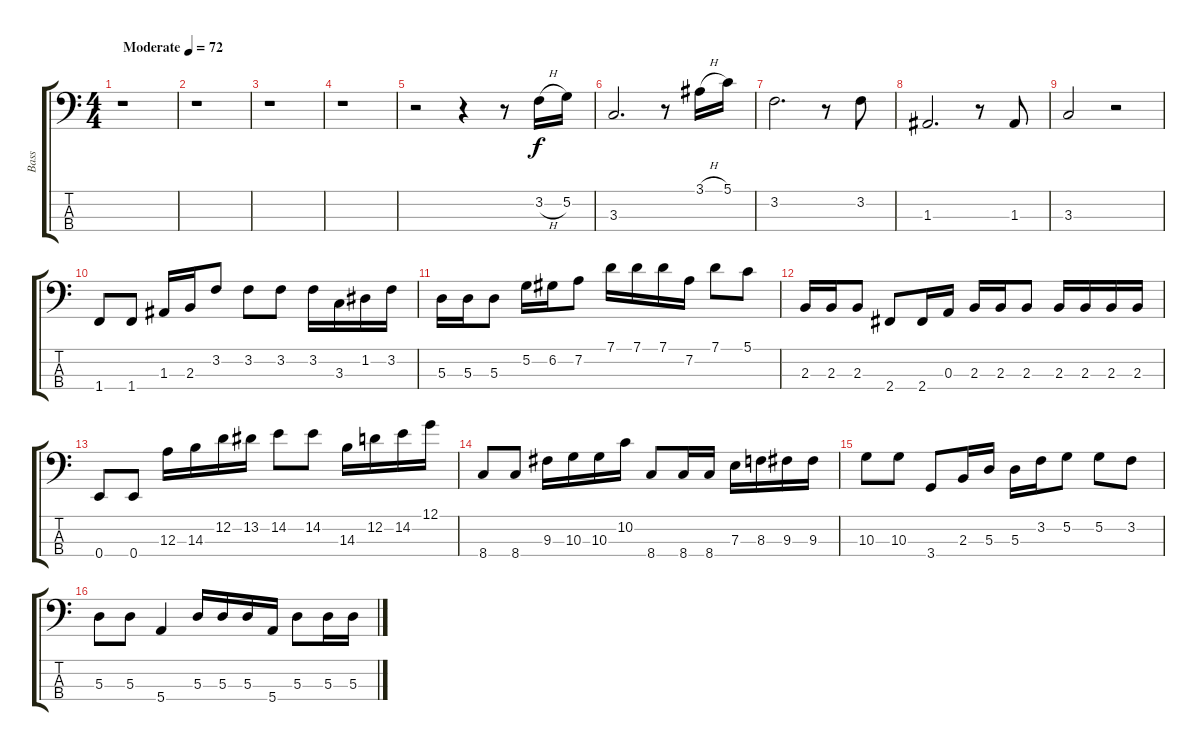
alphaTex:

\track ("Bass" "Bass") {instrument electricbassfinger}
\staff {score tabs}
\tuning (G2 D2 A1 E1) {hide}
\ts (4 4)
\tempo (72 "Moderate")
\clef f4
\ks c
r.1{dy f instrument electricbassfinger} |
r.1 |
r.1 |
r.1 |
r.2 r.4 r.8 3.2{h}.16 5.2.16 |
3.3.2{d} r.8 3.1{h}.16 5.1.16 |
3.2.2{d} r.8 3.2.8 |
1.3.2{d} r.8 1.3.8 |
3.3.2 r.2 |
1.4.8 1.4.8 1.3.16 2.3.16 3.2.8 3.2.8 3.2.8 3.2.16 3.3.16 1.2.16 3.2.16 |
5.3.16 5.3.16 5.3.8 5.2.16 6.2.16 7.2.8 7.1.16 7.1.16 7.1.16 7.2.16 7.1.8 5.1.8 |
2.3.16 2.3.16 2.3.8 2.4.8 2.4.16 0.3.16 2.3.16 2.3.16 2.3.8 2.3.16 2.3.16 2.3.16 2.3.16 |
0.4.8 0.4.8 12.3.16 14.3.16 12.2.16 13.2.16 14.2.8 14.2.8 14.3.16 12.2.16 14.2.16 12.1.16 |
8.4.8 8.4.8 9.3.16 10.3.16 10.3.16 10.2.16 8.4.8 8.4.16 8.4.16 7.3.16 8.3.16 9.3.16 9.3.16 |
10.3.8 10.3.8 3.4.8 2.3.16 5.3.16 5.3.16 3.2.16 5.2.8 5.2.8 3.2.8 |
5.3.8 5.3.8 5.4.4 5.3.16 5.3.16 5.3.16 5.4.16 5.3.8 5.3.16 5.3.16
